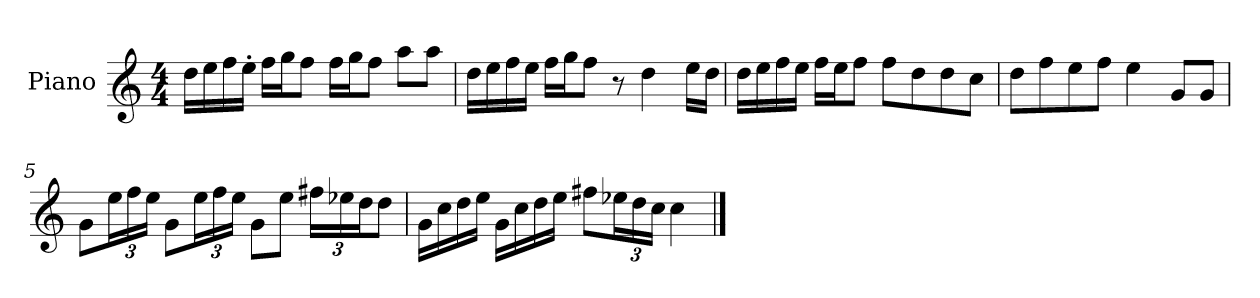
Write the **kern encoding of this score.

**kern
*part1
*staff1
*I"Piano
*I'P-no
*clefG2
*k[]
*M4/4
*MM90
=1
16dd\LL
16ee\
16ff\
16ee'\JJ
16ff\LL
16gg\J
8ff\J
16ff\LL
16gg\J
8ff\J
8aa\L
8aa\J
=2
16dd\LL
16ee\
16ff\
16ee\JJ
16ff\LL
16gg\J
8ff\J
8r
4dd\
16ee\LL
16dd\JJ
=3
16dd\LL
16ee\
16ff\
16ee\JJ
16ff\LL
16ee\J
8ff\J
8ff\L
8dd\
8dd\
8cc\J
=4
8dd\L
8ff\
8ee\
8ff\J
4ee\
8g/L
8g/J
!!LO:LB:g=z
=5
8g\L
*Xbrackettup
24ee\L
24ff\
24ee\JJ
8g\L
24ee\L
24ff\
24ee\JJ
8g\L
8ee\J
24ff#X\LL
24ee-X\
24dd\J
8dd\J
=6
16g\LL
16cc\
16dd\
16ee\JJ
16g\LL
16cc\
16dd\
16ee\JJ
8ff#X\L
24ee-X\L
24dd\
24cc\JJ
4cc\
==
*-
